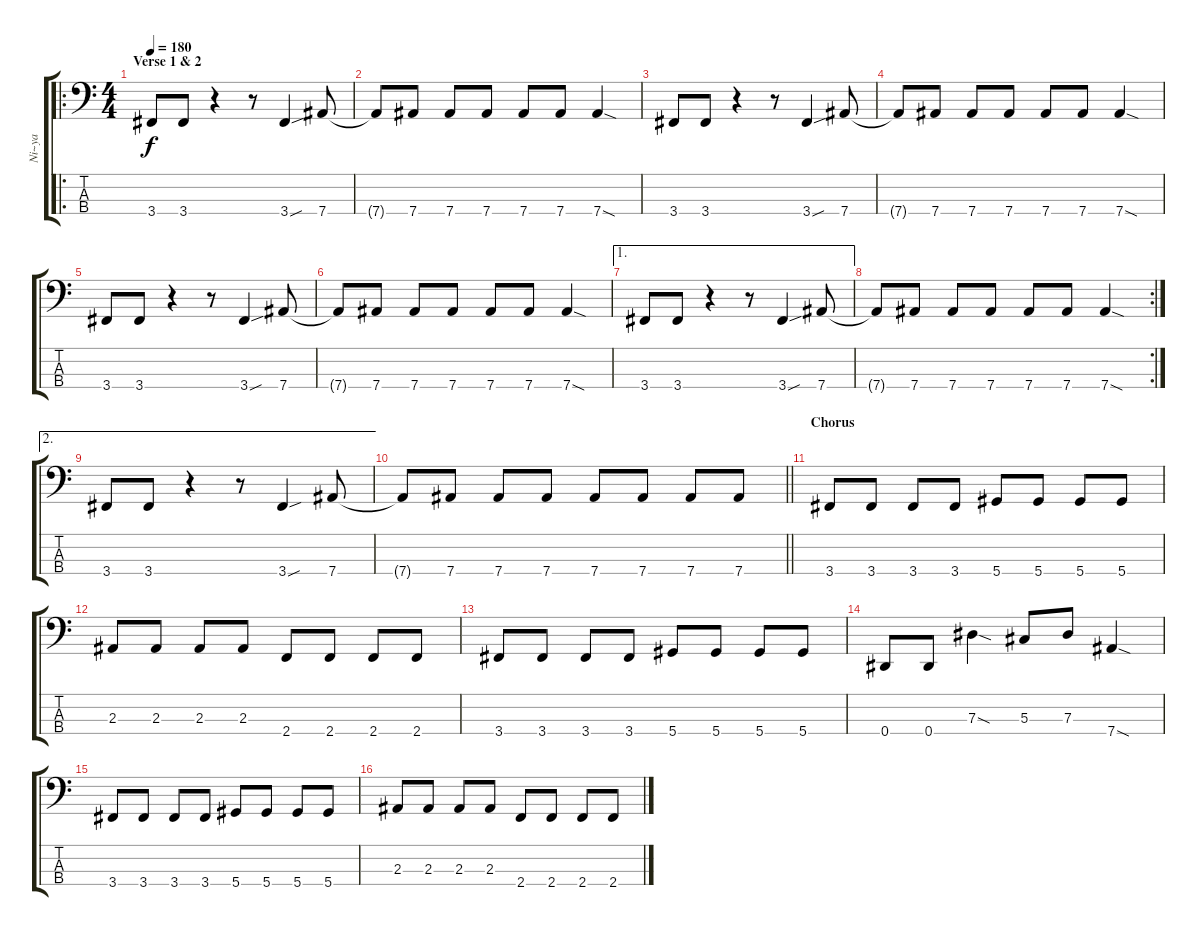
\track ("Ni~ya" "Ni~ya") {instrument electricbasspick}
\staff {score tabs}
\tuning (Gb2 Db2 Ab1 Eb1) {hide}
\ro
\ts (4 4)
\section ("" "Verse 1 & 2")
\tempo 180
\clef f4
\ks c
3.4.8{dy f} 3.4.8 r.4 r.8 3.4{sou}.4 7.4.8 |
7.4{t}.8 7.4.8 7.4.8 7.4.8 7.4.8 7.4.8 7.4{sod}.4 |
3.4.8 3.4.8 r.4 r.8 3.4{sou}.4 7.4.8 |
7.4{t}.8 7.4.8 7.4.8 7.4.8 7.4.8 7.4.8 7.4{sod}.4 |
3.4.8 3.4.8 r.4 r.8 3.4{sou}.4 7.4.8 |
7.4{t}.8 7.4.8 7.4.8 7.4.8 7.4.8 7.4.8 7.4{sod}.4 |
\ae 1
3.4.8 3.4.8 r.4 r.8 3.4{sou}.4 7.4.8 |
\rc 2
7.4{t}.8 7.4.8 7.4.8 7.4.8 7.4.8 7.4.8 7.4{sod}.4 |
\ae 2
3.4.8 3.4.8 r.4 r.8 3.4{sou}.4 7.4.8 |
\barLineRight lightlight
7.4{t}.8 7.4.8 7.4.8 7.4.8 7.4.8 7.4.8 7.4.8 7.4.8 |
\section ("" "Chorus")
3.4.8 3.4.8 3.4.8 3.4.8 5.4.8 5.4.8 5.4.8 5.4.8 |
2.3.8 2.3.8 2.3.8 2.3.8 2.4.8 2.4.8 2.4.8 2.4.8 |
3.4.8 3.4.8 3.4.8 3.4.8 5.4.8 5.4.8 5.4.8 5.4.8 |
0.4.8 0.4.8 7.3{sod}.4 5.3.8 7.3.8 7.4{sod}.4 |
3.4.8 3.4.8 3.4.8 3.4.8 5.4.8 5.4.8 5.4.8 5.4.8 |
2.3.8 2.3.8 2.3.8 2.3.8 2.4.8 2.4.8 2.4.8 2.4.8
